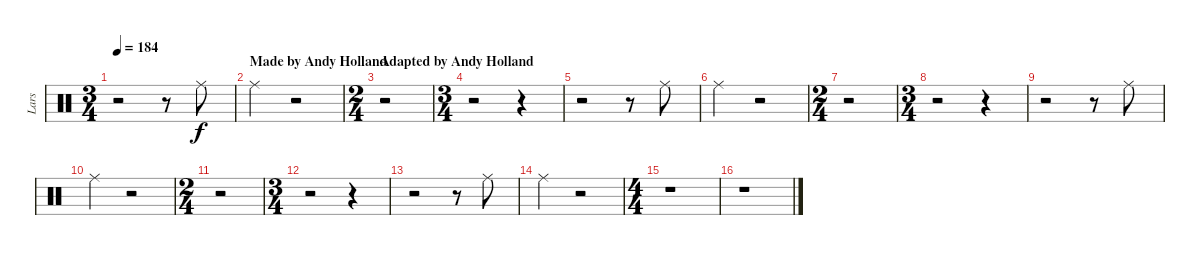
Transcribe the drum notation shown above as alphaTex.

\track ("Lars" "Lars") {instrument percussion}
\staff {score}
\articulation defaults
\ts (3 4)
\tempo 184
\tempo 82
\tempo 184
\clef neutral
\ks c
r.2{dy f} r.8 "Ride (middle)".8 |
\section ("" "Made by Andy Holland")
"Ride (middle)".4 r.2 |
\ts (2 4)
\section ("" "Adapted by Andy Holland")
r.2 |
\ts (3 4)
r.2 r.4 |
r.2 r.8 "Ride (middle)".8 |
"Ride (middle)".4 r.2 |
\ts (2 4)
r.2 |
\ts (3 4)
r.2 r.4 |
r.2 r.8 "Ride (middle)".8 |
"Ride (middle)".4 r.2 |
\ts (2 4)
r.2 |
\ts (3 4)
r.2 r.4 |
r.2 r.8 "Ride (middle)".8 |
"Ride (middle)".4 r.2 |
\ts (4 4)
r.1 |
r.1
